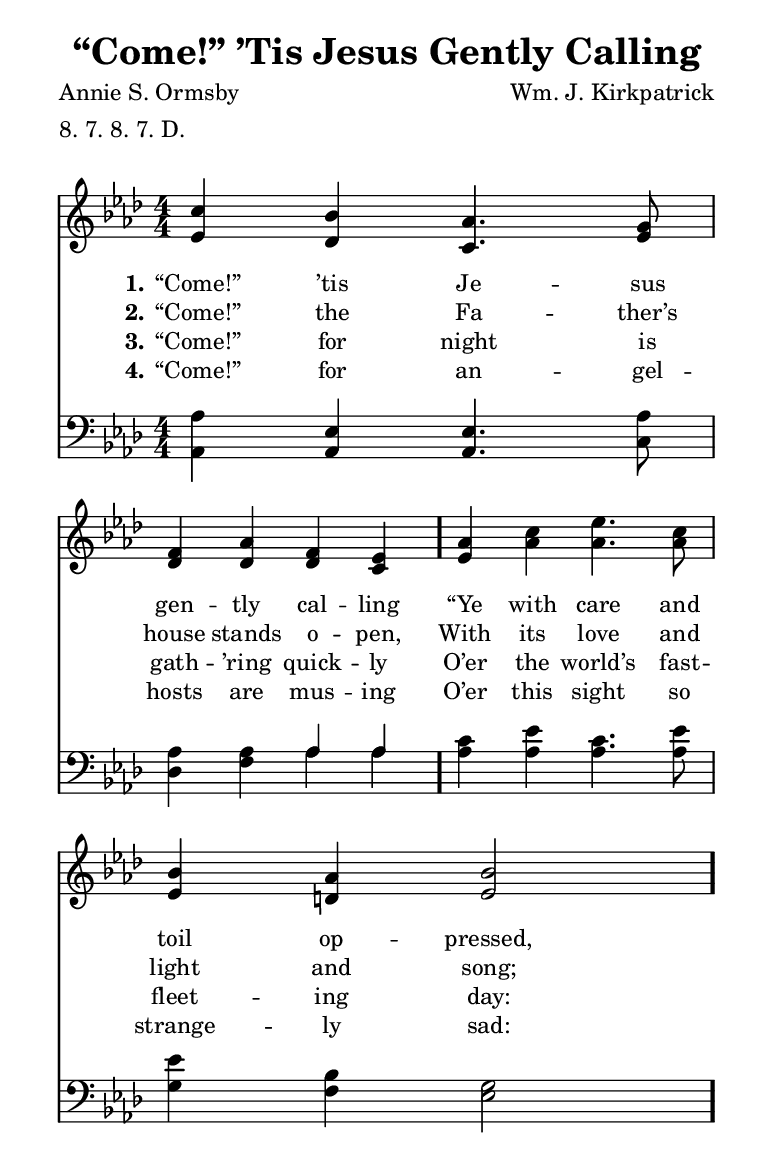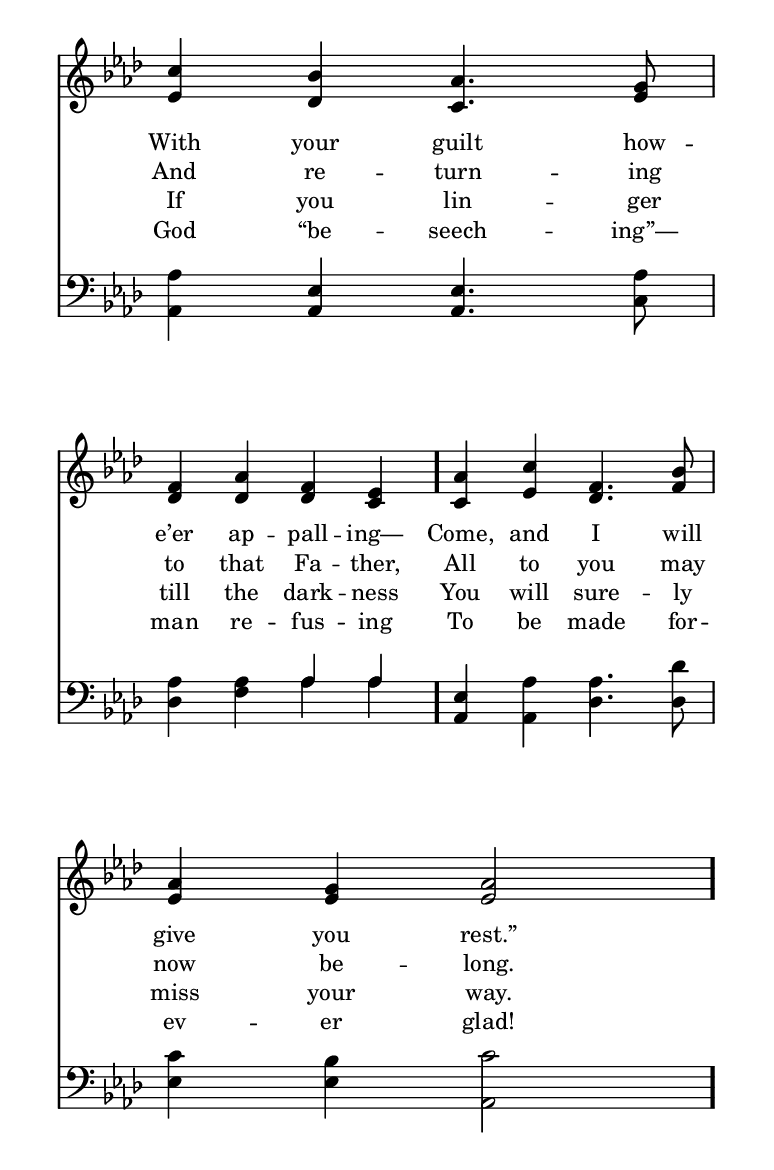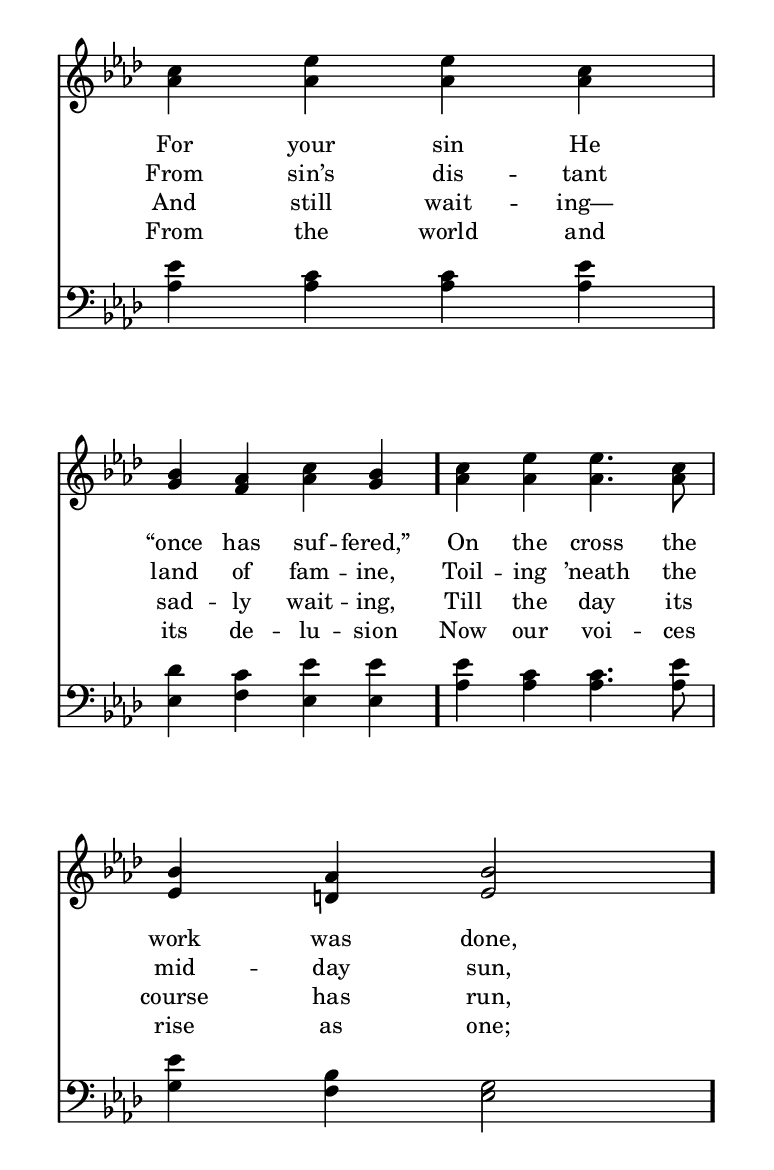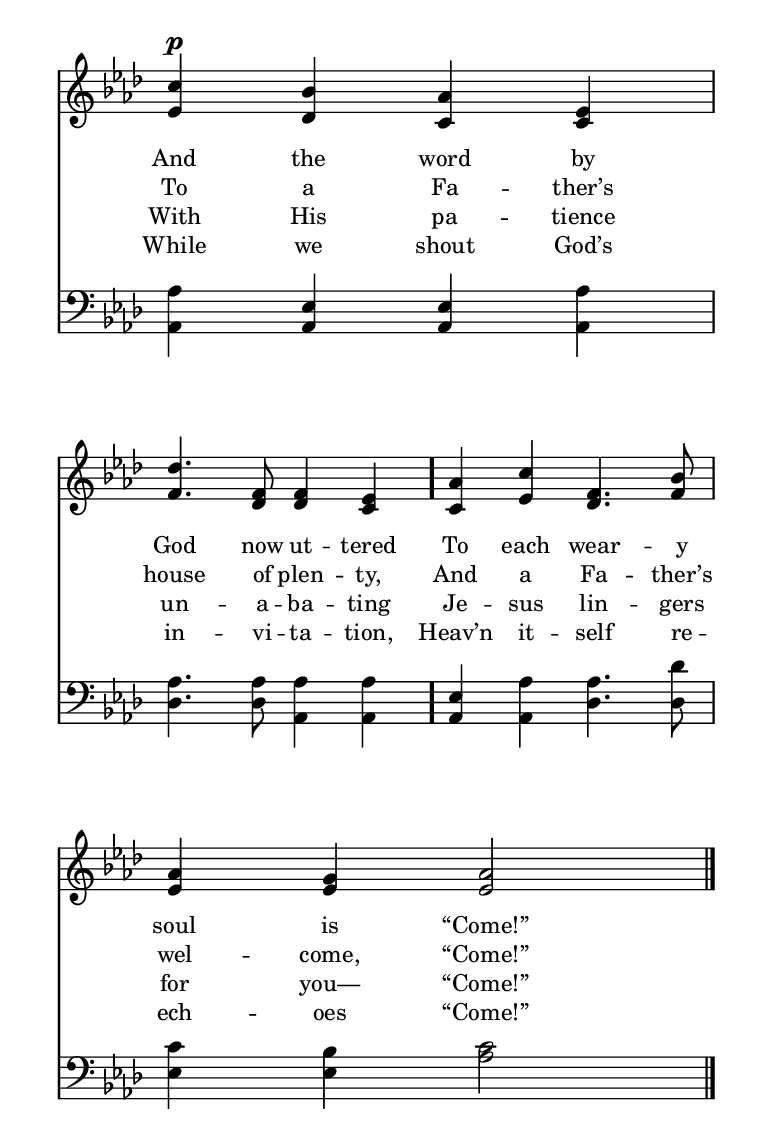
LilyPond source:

\include "common/global.ily"
\paper {
  \include "common/paper.ily"
  %ragged-bottom = ##t
  %ragged-last-bottom = ##t
  %systems-per-page = ##f
  %page-count = ##f
}

\header{
  hymnnumber = "1"
  title = "“Come!” ’Tis Jesus Gently Calling"
  tunename = "’Tis So Sweet to Trust in Jesus"
  meter = "8. 7. 8. 7. D."
  poet = "Annie S. Ormsby"
  composer = "Wm. J. Kirkpatrick"
  %copyright = ""
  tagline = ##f
}

% for fermata in MIDI
ta = { \tempo 4=90 }
tb = { \tempo 4=45 }

patternAA = { c4 c4 | c4. c8 c4 c4 | c4( c4) } % Line 1 soprano / alto / bass, Line 3 soprano
patternAB = { c4 c4 | c4. c8 c4 c4 | c2 } % Line 1 tenor, Line 2 soprano, Line 3 tenor, Line 4 soprano / alto / tenor
patternAC = { c4 c8[ c8 ] | c4. c8 c4 c4 | c2 } % Refrain line 4 soprano

patternBA = { c4 c4 | c4 c4 c4 c4 | c2 } % Line 2 alto, Line 3 alto / bass, Line 4 bass, Refrain line 1 / 2 tenor / bass, Refrain line 3 tenor, Refrain line 4 bass
patternBB = { c4 c4 | c4 c4 c4 c4 | c4( c4) } % Refrain line 1 / 2 soprano / alto, Refrain line 3 bass
patternBC = { c4. c8 | c4 c4 c4 c4 | c2 } % Refrain line 3 soprano

global = {
  \include "common/overrides.ily"
  \override Staff.TimeSignature.style = #'()
  \time 4/4
  \override Score.MetronomeMark.transparent = ##t % hide all fermata changes too
  \ta
  \key aes \major
  \autoBeamOff
}

notesSoprano = {
\global
\relative a' {
  c4 bes aes4. g8 f4 aes f ees     \noBreak | aes4 c ees4. c8 bes4 aes bes2 \break
  c4 bes aes4. g8 f4 aes f ees     \noBreak | aes4 c f,4. bes8 aes4 g aes2 \break
  c4 ees ees c bes aes c bes       \noBreak | c ees ees4. c8 bes4 aes bes2 \break
  % TODO actually make MIDI output soft
	% Used to use c4^\p here but that made only the soprano soft, and putting it
	% in every voice resulted in too many p's.
  c4^\markup { \dynamic p } bes aes ees des'4. f,8 f4 ees \noBreak | aes c f,4. bes8 aes4 g aes2 \break

\bar "|."
}
}

notesAlto = {
\global
\relative e' {

  ees4 des c4. ees8 des4 des des c \noBreak | ees4 aes aes4. aes8 ees4 d ees2 \break
  ees4 des c4. ees8 des4 des des c \noBreak | c4 ees des4. f8 ees4 ees ees2 \break
  aes4 aes aes aes g f aes g       \noBreak | aes aes aes4. aes8 ees4 d ees2 \break
  ees4 des c c f4. des8 des4 c     \noBreak | c ees des4. f8 ees4 ees ees2 \break

}
}

notesTenor = {
\global
\relative a {

  aes4 ees ees4. aes8 aes4 aes \new Voice { \voiceOne aes aes } \noBreak | c4 ees c4. ees8 ees4 bes g2 \break
  aes4 ees ees4. aes8 aes4 aes \new Voice { \voiceOne aes aes } \noBreak | ees4 aes aes4. des8 c4 bes c2 \break
  ees4 c c ees des c ees ees                                    \noBreak | ees c c4. ees8 ees4 bes g2 \break
  aes4 ees ees aes aes4. aes8 aes4 aes                          \noBreak | ees aes aes4. des8 c4 bes c2 \break

}
}

notesBass = {
\global
\relative a, {

  aes4 aes aes4. c8 des4 f \new Voice { \voiceTwo aes aes }  \noBreak | aes4 aes aes4. aes8 g4 f ees2 \break
  aes,4 aes aes4. c8 des4 f \new Voice { \voiceTwo aes aes } \noBreak | aes,4 aes des4. des8 ees4 ees aes,2 \break
  aes'4 aes aes aes ees f ees ees                            \noBreak | aes aes aes4. aes8 g4 f ees2 \break
  aes,4 aes aes aes des4. des8 aes4 aes                      \noBreak | aes aes des4. des8 ees4 ees aes2 \break

}
}

wordsA = \lyricmode {
\set stanza = "1."

“Come!” ’tis Je -- sus gen -- tly cal -- ling \bar "."
“Ye with care and toil op -- pressed, \bar "." \break
With your guilt how -- e’er ap -- pall -- ing— \bar "."
Come, and I will give you rest.” \bar "." \break
For your sin He “once has suf -- fered,” \bar "."
On the cross the work was done, \bar "." \break
And the word by God now ut -- tered \bar "."
To each wear -- y soul is “Come!” \bar "."

}

wordsB = \lyricmode {
\set stanza = "2."

“Come!” the Fa -- ther’s house stands o -- pen,
With its love and light and song;
And re -- turn -- ing to that Fa -- ther,
All to you may now be -- long.
From sin’s dis -- tant land of fam -- ine,
Toil -- ing ’neath the mid -- day sun,
To a Fa -- ther’s house of plen -- ty,
And a Fa -- ther’s wel -- come, “Come!”

}

wordsC = \lyricmode {
\set stanza = "3."

“Come!” for night is gath -- ’ring quick -- ly
O’er the world’s fast -- fleet -- ing day:
If you lin -- ger till the dark -- ness
You will sure -- ly miss your way.
And still wait -- ing— sad -- ly wait -- ing,
Till the day its course has run,
With His pa -- tience un -- a -- ba -- ting
Je -- sus lin -- gers for you— “Come!”

}

wordsD = \lyricmode {
\set stanza = "4."

“Come!” for an -- gel -- hosts are mus -- ing
O’er this sight so strange -- ly sad:
God “be -- seech -- ing”— man re -- fus -- ing
To be made for -- ev -- er glad!
From the world and its de -- lu -- sion
Now our voi -- ces rise as one;
While we shout God’s in -- vi -- ta -- tion,
Heav’n it -- self re -- ech -- oes “Come!”

}

\score {
  \context ChoirStaff <<
    \context Staff <<
      \set ChoirStaff.systemStartDelimiter = #'SystemStartBar
      \partcombineChords \notesSoprano \notesAlto
      \context NullVoice = sopranos { \voiceOne << \notesSoprano >> }
      \context Lyrics = one   \lyricsto sopranos \wordsA
      \context Lyrics = two   \lyricsto sopranos \wordsB
      \context Lyrics = three \lyricsto sopranos \wordsC
      \context Lyrics = four  \lyricsto sopranos \wordsD
    >>
    \context Staff = men <<
      \clef bass
      \partcombineChords \notesTenor \notesBass
    >>
  >>
  \layout {
    \include "common/layout.ily"
  }
  \midi{
    \include "common/midi.ily"
  }
}

\version "2.18.0"  % necessary for upgrading to future LilyPond versions.

% vi:set et ts=2 sw=2 ai nocindent syntax=lilypond:
